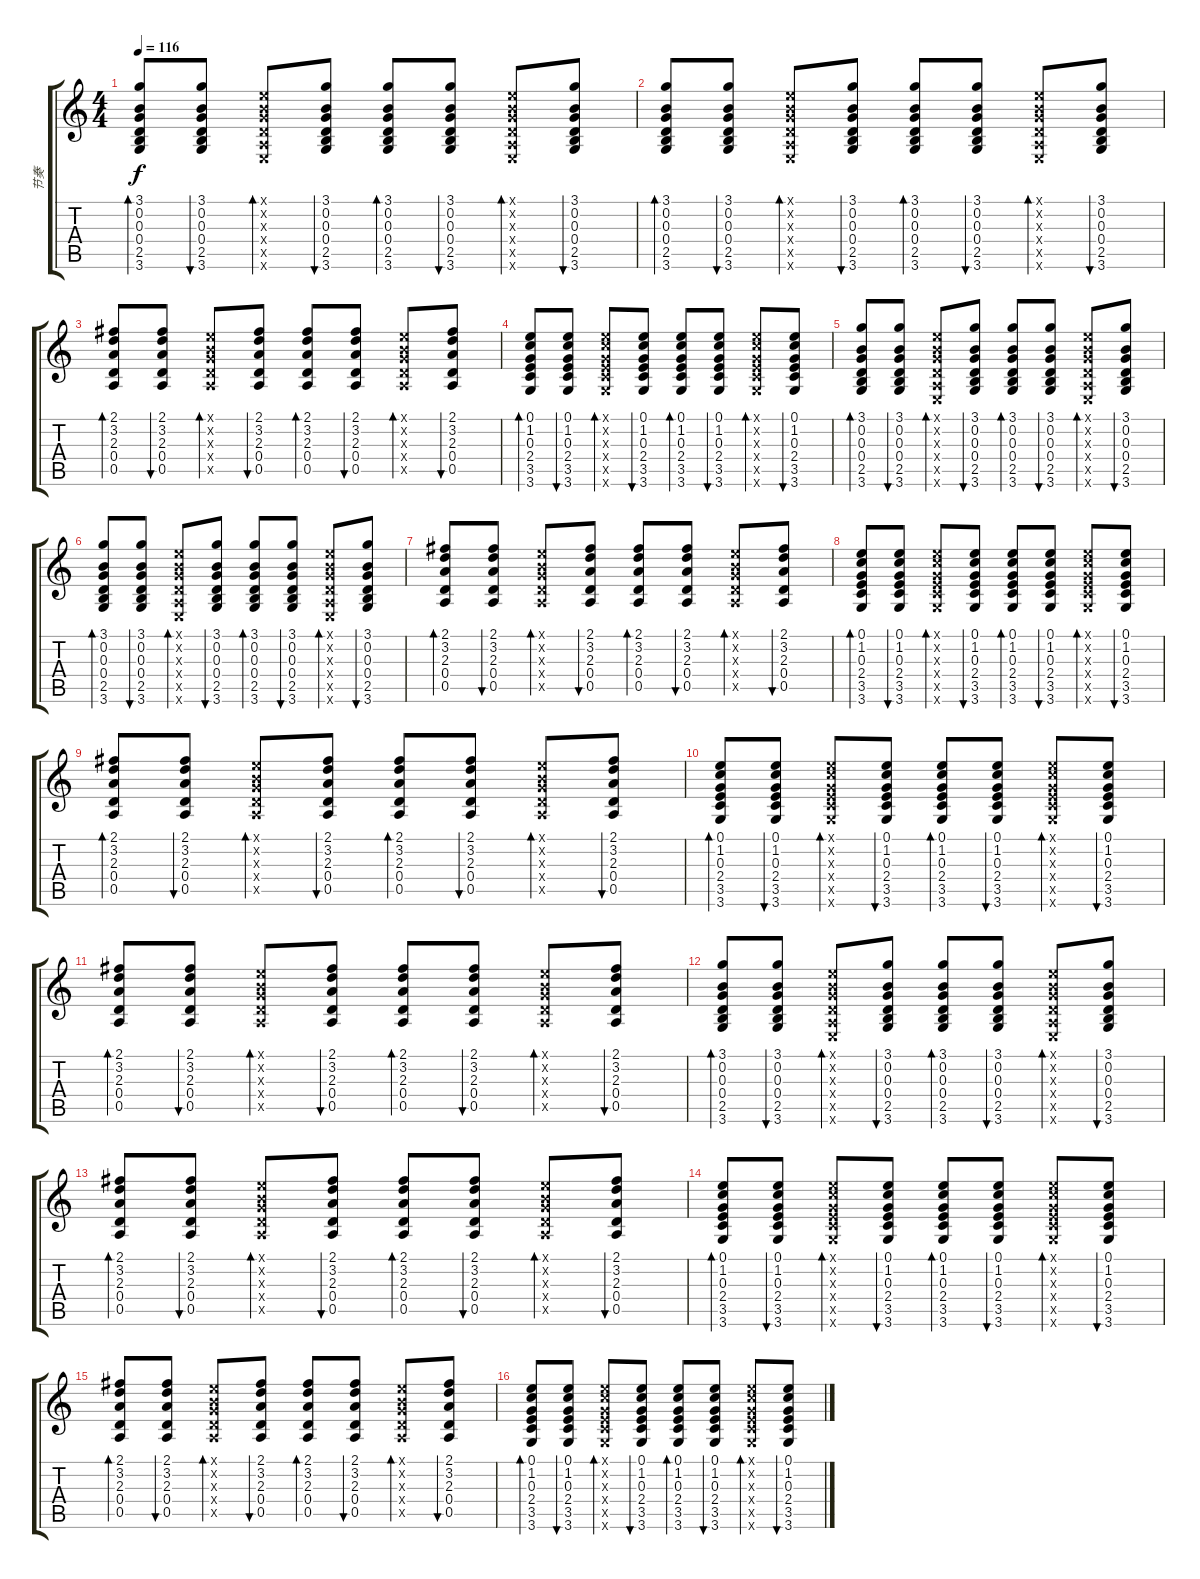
\track ("节奏" "节奏") {instrument acousticguitarnylon}
\staff {score tabs}
\tuning (E4 B3 G3 D3 A2 E2) {hide}
\ts (4 4)
\tempo 116
\clef g2
\ks c
(3.1 0.2 0.3 0.4 2.5 3.6).8{bd 60 dy f} (3.1 0.2 0.3 0.4 2.5 3.6).8{bu 60} (0.1{x} 0.2{x} 0.3{x} 0.4{x} 0.5{x} 0.6{x}).8{bd 60} (3.1 0.2 0.3 0.4 2.5 3.6).8{bu 60} (3.1 0.2 0.3 0.4 2.5 3.6).8{bd 60} (3.1 0.2 0.3 0.4 2.5 3.6).8{bu 60} (0.1{x} 0.2{x} 0.3{x} 0.4{x} 0.5{x} 0.6{x}).8{bd 60} (3.1 0.2 0.3 0.4 2.5 3.6).8{bu 60} |
(3.1 0.2 0.3 0.4 2.5 3.6).8{bd 60} (3.1 0.2 0.3 0.4 2.5 3.6).8{bu 60} (0.1{x} 0.2{x} 0.3{x} 0.4{x} 0.5{x} 0.6{x}).8{bd 60} (3.1 0.2 0.3 0.4 2.5 3.6).8{bu 60} (3.1 0.2 0.3 0.4 2.5 3.6).8{bd 60} (3.1 0.2 0.3 0.4 2.5 3.6).8{bu 60} (0.1{x} 0.2{x} 0.3{x} 0.4{x} 0.5{x} 0.6{x}).8{bd 60} (3.1 0.2 0.3 0.4 2.5 3.6).8{bu 60} |
(2.1 3.2 2.3 0.4 0.5).8{bd 60} (2.1 3.2 2.3 0.4 0.5).8{bu 60} (0.1{x} 0.2{x} 0.3{x} 0.4{x} 0.5{x}).8{bd 60} (2.1 3.2 2.3 0.4 0.5).8{bu 60} (2.1 3.2 2.3 0.4 0.5).8{bd 60} (2.1 3.2 2.3 0.4 0.5).8{bu 60} (0.1{x} 0.2{x} 0.3{x} 0.4{x} 0.5{x}).8{bd 60} (2.1 3.2 2.3 0.4 0.5).8{bu 60} |
(0.1 1.2 0.3 2.4 3.5 3.6).8{bd 60} (0.1 1.2 0.3 2.4 3.5 3.6).8{bu 60} (0.1{x} 1.2{x} 0.3{x} 2.4{x} 3.5{x} 3.6{x}).8{bd 60} (0.1 1.2 0.3 2.4 3.5 3.6).8{bu 60} (0.1 1.2 0.3 2.4 3.5 3.6).8{bd 60} (0.1 1.2 0.3 2.4 3.5 3.6).8{bu 60} (0.1{x} 1.2{x} 0.3{x} 2.4{x} 3.5{x} 3.6{x}).8{bd 60} (0.1 1.2 0.3 2.4 3.5 3.6).8{bu 60} |
(3.1 0.2 0.3 0.4 2.5 3.6).8{bd 60} (3.1 0.2 0.3 0.4 2.5 3.6).8{bu 60} (0.1{x} 0.2{x} 0.3{x} 0.4{x} 0.5{x} 0.6{x}).8{bd 60} (3.1 0.2 0.3 0.4 2.5 3.6).8{bu 60} (3.1 0.2 0.3 0.4 2.5 3.6).8{bd 60} (3.1 0.2 0.3 0.4 2.5 3.6).8{bu 60} (0.1{x} 0.2{x} 0.3{x} 0.4{x} 0.5{x} 0.6{x}).8{bd 60} (3.1 0.2 0.3 0.4 2.5 3.6).8{bu 60} |
(3.1 0.2 0.3 0.4 2.5 3.6).8{bd 60} (3.1 0.2 0.3 0.4 2.5 3.6).8{bu 60} (0.1{x} 0.2{x} 0.3{x} 0.4{x} 0.5{x} 0.6{x}).8{bd 60} (3.1 0.2 0.3 0.4 2.5 3.6).8{bu 60} (3.1 0.2 0.3 0.4 2.5 3.6).8{bd 60} (3.1 0.2 0.3 0.4 2.5 3.6).8{bu 60} (0.1{x} 0.2{x} 0.3{x} 0.4{x} 0.5{x} 0.6{x}).8{bd 60} (3.1 0.2 0.3 0.4 2.5 3.6).8{bu 60} |
(2.1 3.2 2.3 0.4 0.5).8{bd 60} (2.1 3.2 2.3 0.4 0.5).8{bu 60} (0.1{x} 0.2{x} 0.3{x} 0.4{x} 0.5{x}).8{bd 60} (2.1 3.2 2.3 0.4 0.5).8{bu 60} (2.1 3.2 2.3 0.4 0.5).8{bd 60} (2.1 3.2 2.3 0.4 0.5).8{bu 60} (0.1{x} 0.2{x} 0.3{x} 0.4{x} 0.5{x}).8{bd 60} (2.1 3.2 2.3 0.4 0.5).8{bu 60} |
(0.1 1.2 0.3 2.4 3.5 3.6).8{bd 60} (0.1 1.2 0.3 2.4 3.5 3.6).8{bu 60} (0.1{x} 1.2{x} 0.3{x} 2.4{x} 3.5{x} 3.6{x}).8{bd 60} (0.1 1.2 0.3 2.4 3.5 3.6).8{bu 60} (0.1 1.2 0.3 2.4 3.5 3.6).8{bd 60} (0.1 1.2 0.3 2.4 3.5 3.6).8{bu 60} (0.1{x} 1.2{x} 0.3{x} 2.4{x} 3.5{x} 3.6{x}).8{bd 60} (0.1 1.2 0.3 2.4 3.5 3.6).8{bu 60} |
(2.1 3.2 2.3 0.4 0.5).8{bd 60} (2.1 3.2 2.3 0.4 0.5).8{bu 60} (0.1{x} 0.2{x} 0.3{x} 0.4{x} 0.5{x}).8{bd 60} (2.1 3.2 2.3 0.4 0.5).8{bu 60} (2.1 3.2 2.3 0.4 0.5).8{bd 60} (2.1 3.2 2.3 0.4 0.5).8{bu 60} (0.1{x} 0.2{x} 0.3{x} 0.4{x} 0.5{x}).8{bd 60} (2.1 3.2 2.3 0.4 0.5).8{bu 60} |
(0.1 1.2 0.3 2.4 3.5 3.6).8{bd 60} (0.1 1.2 0.3 2.4 3.5 3.6).8{bu 60} (0.1{x} 1.2{x} 0.3{x} 2.4{x} 3.5{x} 3.6{x}).8{bd 60} (0.1 1.2 0.3 2.4 3.5 3.6).8{bu 60} (0.1 1.2 0.3 2.4 3.5 3.6).8{bd 60} (0.1 1.2 0.3 2.4 3.5 3.6).8{bu 60} (0.1{x} 1.2{x} 0.3{x} 2.4{x} 3.5{x} 3.6{x}).8{bd 60} (0.1 1.2 0.3 2.4 3.5 3.6).8{bu 60} |
(2.1 3.2 2.3 0.4 0.5).8{bd 60} (2.1 3.2 2.3 0.4 0.5).8{bu 60} (0.1{x} 0.2{x} 0.3{x} 0.4{x} 0.5{x}).8{bd 60} (2.1 3.2 2.3 0.4 0.5).8{bu 60} (2.1 3.2 2.3 0.4 0.5).8{bd 60} (2.1 3.2 2.3 0.4 0.5).8{bu 60} (0.1{x} 0.2{x} 0.3{x} 0.4{x} 0.5{x}).8{bd 60} (2.1 3.2 2.3 0.4 0.5).8{bu 60} |
(3.1 0.2 0.3 0.4 2.5 3.6).8{bd 60} (3.1 0.2 0.3 0.4 2.5 3.6).8{bu 60} (0.1{x} 0.2{x} 0.3{x} 0.4{x} 0.5{x} 0.6{x}).8{bd 60} (3.1 0.2 0.3 0.4 2.5 3.6).8{bu 60} (3.1 0.2 0.3 0.4 2.5 3.6).8{bd 60} (3.1 0.2 0.3 0.4 2.5 3.6).8{bu 60} (0.1{x} 0.2{x} 0.3{x} 0.4{x} 0.5{x} 0.6{x}).8{bd 60} (3.1 0.2 0.3 0.4 2.5 3.6).8{bu 60} |
(2.1 3.2 2.3 0.4 0.5).8{bd 60} (2.1 3.2 2.3 0.4 0.5).8{bu 60} (0.1{x} 0.2{x} 0.3{x} 0.4{x} 0.5{x}).8{bd 60} (2.1 3.2 2.3 0.4 0.5).8{bu 60} (2.1 3.2 2.3 0.4 0.5).8{bd 60} (2.1 3.2 2.3 0.4 0.5).8{bu 60} (0.1{x} 0.2{x} 0.3{x} 0.4{x} 0.5{x}).8{bd 60} (2.1 3.2 2.3 0.4 0.5).8{bu 60} |
(0.1 1.2 0.3 2.4 3.5 3.6).8{bd 60} (0.1 1.2 0.3 2.4 3.5 3.6).8{bu 60} (0.1{x} 1.2{x} 0.3{x} 2.4{x} 3.5{x} 3.6{x}).8{bd 60} (0.1 1.2 0.3 2.4 3.5 3.6).8{bu 60} (0.1 1.2 0.3 2.4 3.5 3.6).8{bd 60} (0.1 1.2 0.3 2.4 3.5 3.6).8{bu 60} (0.1{x} 1.2{x} 0.3{x} 2.4{x} 3.5{x} 3.6{x}).8{bd 60} (0.1 1.2 0.3 2.4 3.5 3.6).8{bu 60} |
(2.1 3.2 2.3 0.4 0.5).8{bd 60} (2.1 3.2 2.3 0.4 0.5).8{bu 60} (0.1{x} 0.2{x} 0.3{x} 0.4{x} 0.5{x}).8{bd 60} (2.1 3.2 2.3 0.4 0.5).8{bu 60} (2.1 3.2 2.3 0.4 0.5).8{bd 60} (2.1 3.2 2.3 0.4 0.5).8{bu 60} (0.1{x} 0.2{x} 0.3{x} 0.4{x} 0.5{x}).8{bd 60} (2.1 3.2 2.3 0.4 0.5).8{bu 60} |
(0.1 1.2 0.3 2.4 3.5 3.6).8{bd 60} (0.1 1.2 0.3 2.4 3.5 3.6).8{bu 60} (0.1{x} 1.2{x} 0.3{x} 2.4{x} 3.5{x} 3.6{x}).8{bd 60} (0.1 1.2 0.3 2.4 3.5 3.6).8{bu 60} (0.1 1.2 0.3 2.4 3.5 3.6).8{bd 60} (0.1 1.2 0.3 2.4 3.5 3.6).8{bu 60} (0.1{x} 1.2{x} 0.3{x} 2.4{x} 3.5{x} 3.6{x}).8{bd 60} (0.1 1.2 0.3 2.4 3.5 3.6).8{bu 60}
